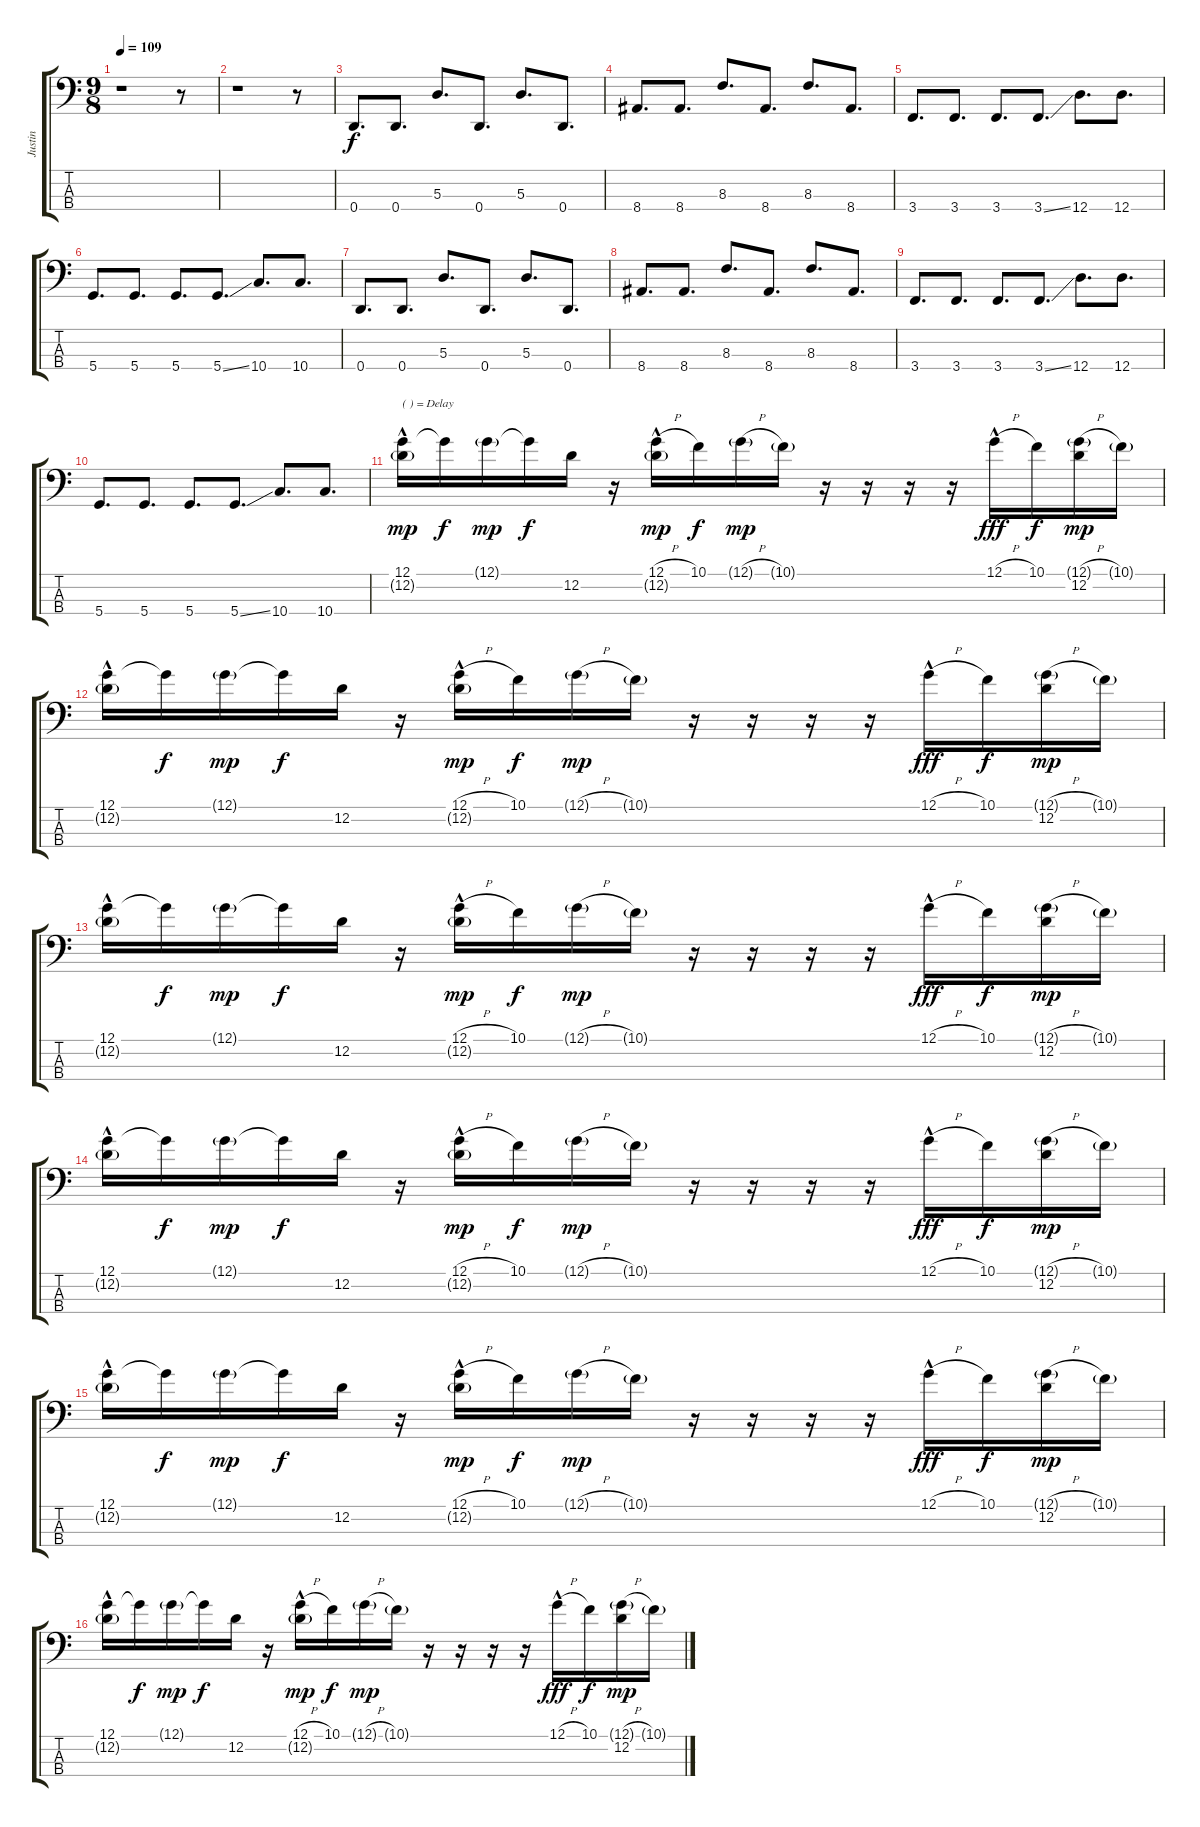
\track ("Justin" "Justin") {instrument electricbassfinger}
\staff {score tabs}
\tuning (G2 D2 A1 D1) {hide}
\ts (9 8)
\tempo 109
\clef f4
\ks c
r.1{dy f} r.8 |
r.1 r.8 |
0.4.8{d} 0.4.8{d} 5.3.8{d} 0.4.8{d} 5.3.8{d} 0.4.8{d} |
8.4.8{d} 8.4.8{d} 8.3.8{d} 8.4.8{d} 8.3.8{d} 8.4.8{d} |
3.4.8{d} 3.4.8{d} 3.4.8{d} 3.4{ss}.8{d} 12.4.8{d} 12.4.8{d} |
5.4.8{d} 5.4.8{d} 5.4.8{d} 5.4{ss}.8{d} 10.4.8{d} 10.4.8{d} |
0.4.8{d} 0.4.8{d} 5.3.8{d} 0.4.8{d} 5.3.8{d} 0.4.8{d} |
8.4.8{d} 8.4.8{d} 8.3.8{d} 8.4.8{d} 8.3.8{d} 8.4.8{d} |
3.4.8{d} 3.4.8{d} 3.4.8{d} 3.4{ss}.8{d} 12.4.8{d} 12.4.8{d} |
5.4.8{d} 5.4.8{d} 5.4.8{d} 5.4{ss}.8{d} 10.4.8{d} 10.4.8{d} |
(12.1{hac} 12.2{g}).16{txt "( ) = Delay" dy mp} 12.1{t}.16{dy f} 12.1{g}.16{dy mp} 12.1{t}.16{dy f} 12.2.16 r.16 (12.1{h hac} 12.2{g}).16{dy mp} 10.1.16{dy f} 12.1{h g}.16{dy mp} 10.1{g}.16 r.16 r.16 r.16 r.16 12.1{h hac}.16{dy fff} 10.1.16{dy f} (12.1{h g} 12.2).16{dy mp} 10.1{g}.16 |
(12.1{hac} 12.2{g}).16 12.1{t}.16{dy f} 12.1{g}.16{dy mp} 12.1{t}.16{dy f} 12.2.16 r.16 (12.1{h hac} 12.2{g}).16{dy mp} 10.1.16{dy f} 12.1{h g}.16{dy mp} 10.1{g}.16 r.16 r.16 r.16 r.16 12.1{h hac}.16{dy fff} 10.1.16{dy f} (12.1{h g} 12.2).16{dy mp} 10.1{g}.16 |
(12.1{hac} 12.2{g}).16 12.1{t}.16{dy f} 12.1{g}.16{dy mp} 12.1{t}.16{dy f} 12.2.16 r.16 (12.1{h hac} 12.2{g}).16{dy mp} 10.1.16{dy f} 12.1{h g}.16{dy mp} 10.1{g}.16 r.16 r.16 r.16 r.16 12.1{h hac}.16{dy fff} 10.1.16{dy f} (12.1{h g} 12.2).16{dy mp} 10.1{g}.16 |
(12.1{hac} 12.2{g}).16 12.1{t}.16{dy f} 12.1{g}.16{dy mp} 12.1{t}.16{dy f} 12.2.16 r.16 (12.1{h hac} 12.2{g}).16{dy mp} 10.1.16{dy f} 12.1{h g}.16{dy mp} 10.1{g}.16 r.16 r.16 r.16 r.16 12.1{h hac}.16{dy fff} 10.1.16{dy f} (12.1{h g} 12.2).16{dy mp} 10.1{g}.16 |
(12.1{hac} 12.2{g}).16 12.1{t}.16{dy f} 12.1{g}.16{dy mp} 12.1{t}.16{dy f} 12.2.16 r.16 (12.1{h hac} 12.2{g}).16{dy mp} 10.1.16{dy f} 12.1{h g}.16{dy mp} 10.1{g}.16 r.16 r.16 r.16 r.16 12.1{h hac}.16{dy fff} 10.1.16{dy f} (12.1{h g} 12.2).16{dy mp} 10.1{g}.16 |
(12.1{hac} 12.2{g}).16 12.1{t}.16{dy f} 12.1{g}.16{dy mp} 12.1{t}.16{dy f} 12.2.16 r.16 (12.1{h hac} 12.2{g}).16{dy mp} 10.1.16{dy f} 12.1{h g}.16{dy mp} 10.1{g}.16 r.16 r.16 r.16 r.16 12.1{h hac}.16{dy fff} 10.1.16{dy f} (12.1{h g} 12.2).16{dy mp} 10.1{g}.16
